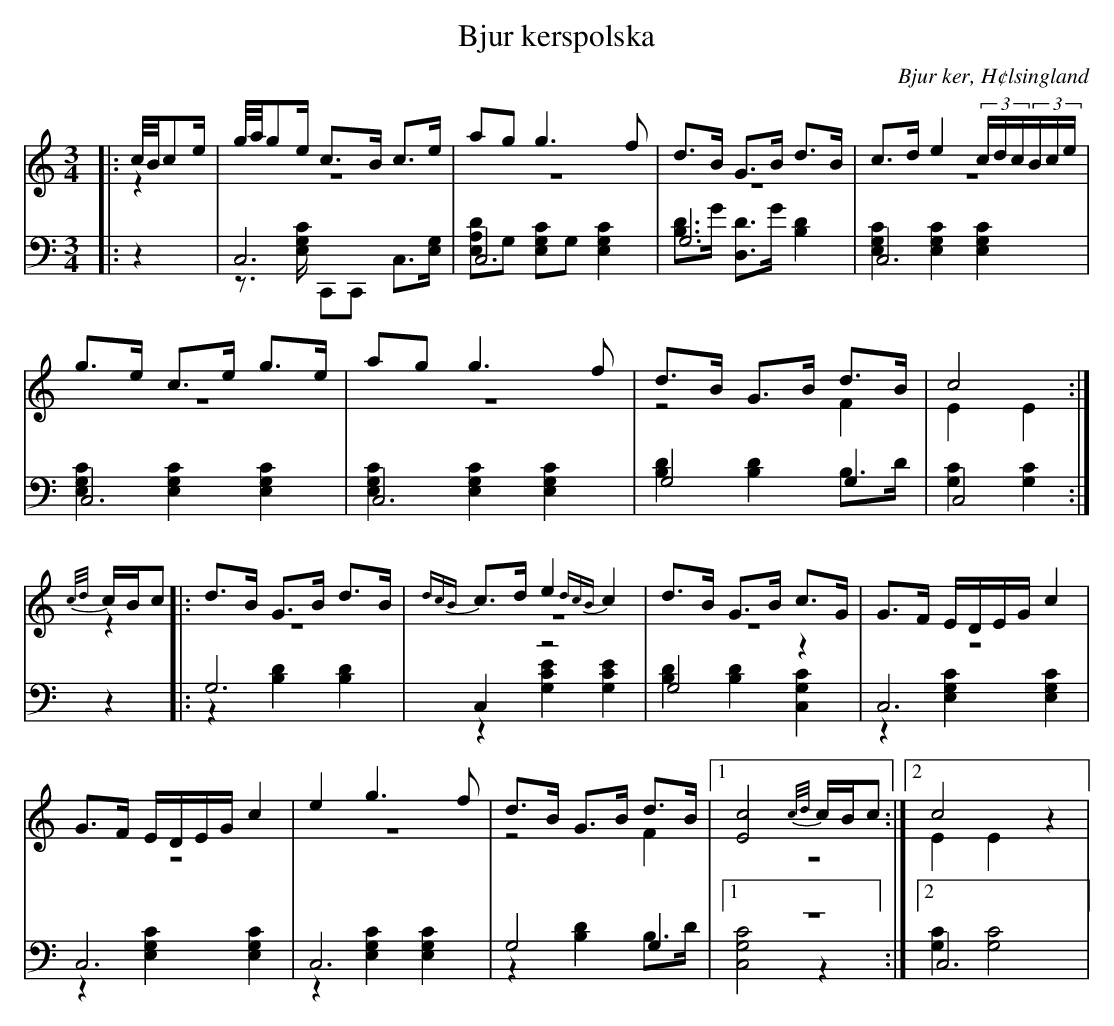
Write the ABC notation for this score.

X:1
T: Bjur kerspolska
O: Bjur ker, H¢lsingland
M: 3/4
L: 1/8
K: C
V:1
V:2 merge
V:3
V:4 merge
V:1
|:c//B//ce/|g//a//ge/ c>B c>e|ag g3 f|d>B G>B d>B|c>d e2 (3c/d/c/(3B/c/e/|
g>e c>e g>e|ag g3 f|d>B G>B d>B|c4:|
{c/d/}c/B/c |:d>B G>B d>B|{dcB}c>d e2 {dcB}c2|d>B G>B c>G|G>F E/D/E/G/ c2|
G>F E/D/E/G/ c2|e2 g3 f|d>B G>B d>B|1 [E4c4] {c/d/}c/B/c:|2 c4 z2|
V:2
|:z2|z6|z6|z6|z6|
z6|z6|z4 F2|E2 E2:|
z2|:z6|z6|z6|z6|
 z6|z6|z4 F2|1 z6:|2 E2 E2 z2|
V:3 clef=bass
|:z2|C,6|C,6|G,6|C,6|
C,6|C,6|G,4 G,2|C,4:|
z2|:G,6|C,2 z4|G,4 z2|C,6|
 C,6|C,6|G,4 G,2|1 z6:|2 C,6|
V:4 clef=bass
|:z2|z>[E,G,C] C,,C,, C,>[E,G,]|[E,A,D]G, [E,G,C]G, [E,2G,2C2]|[B,D]>G [D,D]>G [B,2D2]|[E,2G,2C2] [E,2G,2C2] [E,2G,2C2]|
[E,2G,2C2] [E,2G,2C2] [E,2G,2C2]|[E,2G,2C2] [E,2G,2C2] [E,2G,2C2]|[B,2D2] [B,2D2] B,>D|[G,2C2][G,2C2]:|
z2|:z2 [B,2D2] [B,2D2]|z2 [G,2C2E2] [G,2C2E2]|[B,2D2][B,2D2] [C,2G,2C2]|z2 [E,2G,2C2] [E,2G,2C2]|
z2 [E,2G,2C2] [E,2G,2C2]|z2 [E,2G,2C2] [E,2G,2C2]|z2 [B,2D2] B,>D|1 [C,4G,4C4] z2:|2 [G,2C2] [G,4C4]|
